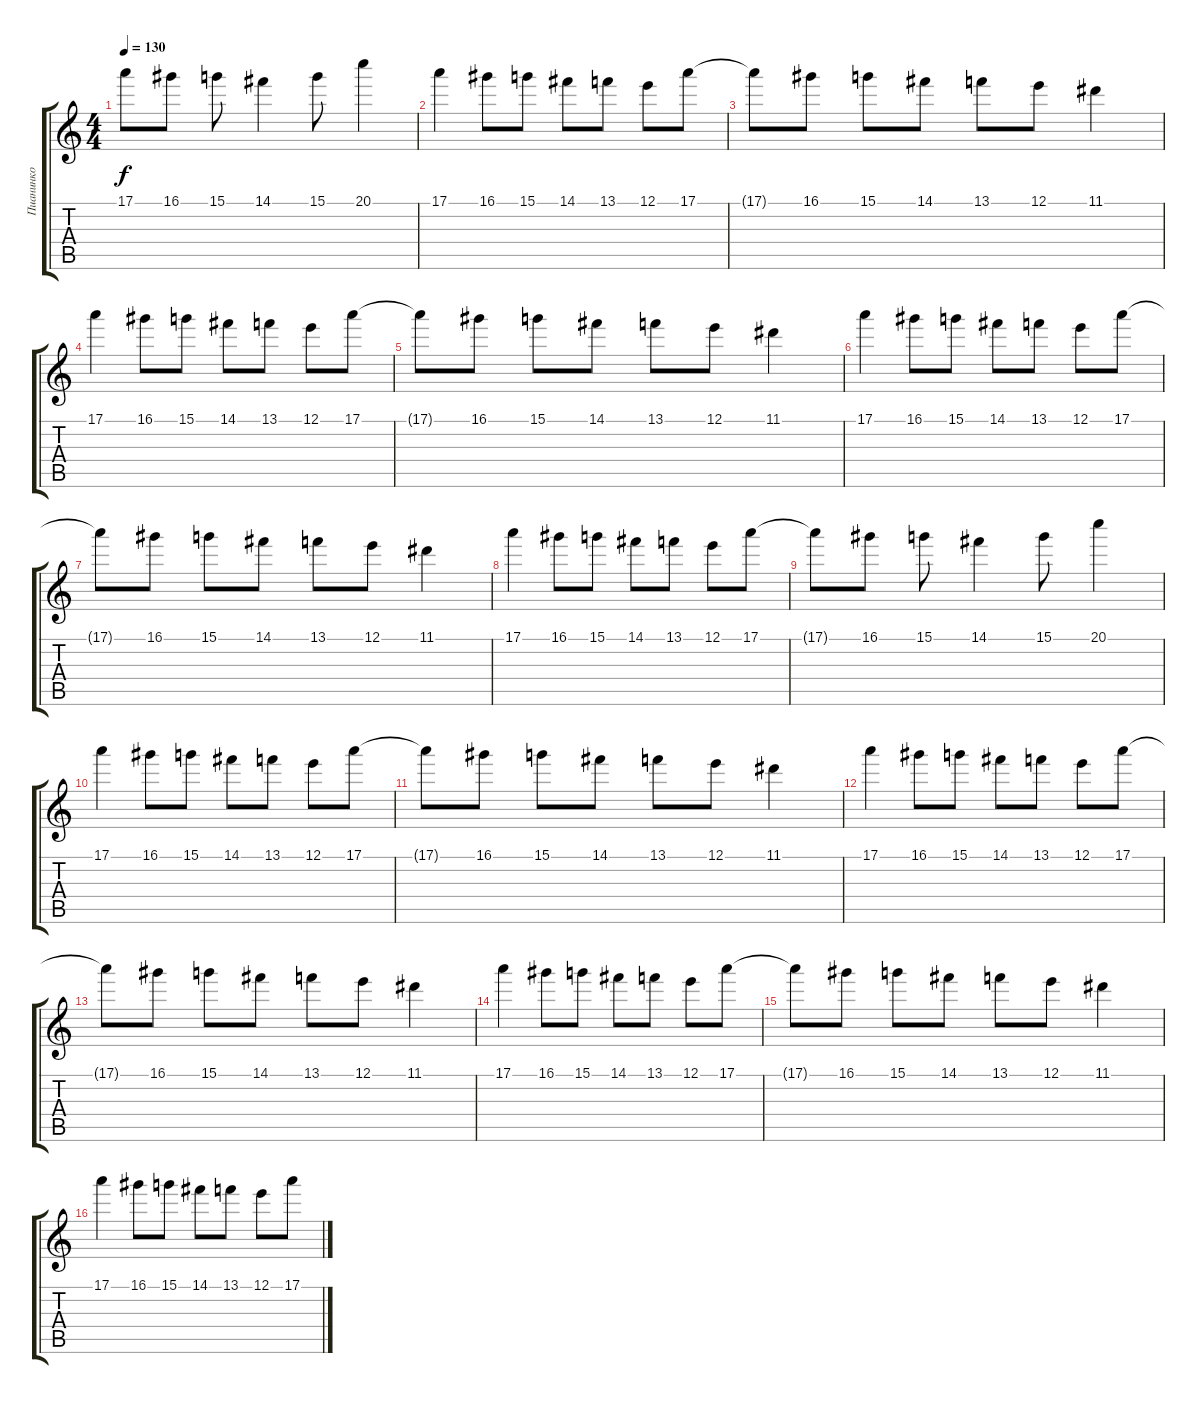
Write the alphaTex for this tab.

\track ("Пианинко" "Пианинко") {instrument acousticguitarnylon}
\staff {score tabs}
\tuning (E4 B3 G3 D3 A2 E2) {hide}
\ts (4 4)
\tempo 130
\clef g2
\ks c
17.1{t}.8{dy f} 16.1.8 15.1.8 14.1.4 15.1.8 20.1.4 |
17.1.4 16.1.8 15.1.8 14.1.8 13.1.8 12.1.8 17.1.8 |
17.1{t}.8 16.1.8 15.1.8 14.1.8 13.1.8 12.1.8 11.1.4 |
17.1.4 16.1.8 15.1.8 14.1.8 13.1.8 12.1.8 17.1.8 |
17.1{t}.8 16.1.8 15.1.8 14.1.8 13.1.8 12.1.8 11.1.4 |
17.1.4 16.1.8 15.1.8 14.1.8 13.1.8 12.1.8 17.1.8 |
17.1{t}.8 16.1.8 15.1.8 14.1.8 13.1.8 12.1.8 11.1.4 |
17.1.4 16.1.8 15.1.8 14.1.8 13.1.8 12.1.8 17.1.8 |
17.1{t}.8 16.1.8 15.1.8 14.1.4 15.1.8 20.1.4 |
17.1.4 16.1.8 15.1.8 14.1.8 13.1.8 12.1.8 17.1.8 |
17.1{t}.8 16.1.8 15.1.8 14.1.8 13.1.8 12.1.8 11.1.4 |
17.1.4 16.1.8 15.1.8 14.1.8 13.1.8 12.1.8 17.1.8 |
17.1{t}.8 16.1.8 15.1.8 14.1.8 13.1.8 12.1.8 11.1.4 |
17.1.4 16.1.8 15.1.8 14.1.8 13.1.8 12.1.8 17.1.8 |
17.1{t}.8 16.1.8 15.1.8 14.1.8 13.1.8 12.1.8 11.1.4 |
17.1.4 16.1.8 15.1.8 14.1.8 13.1.8 12.1.8 17.1.8
